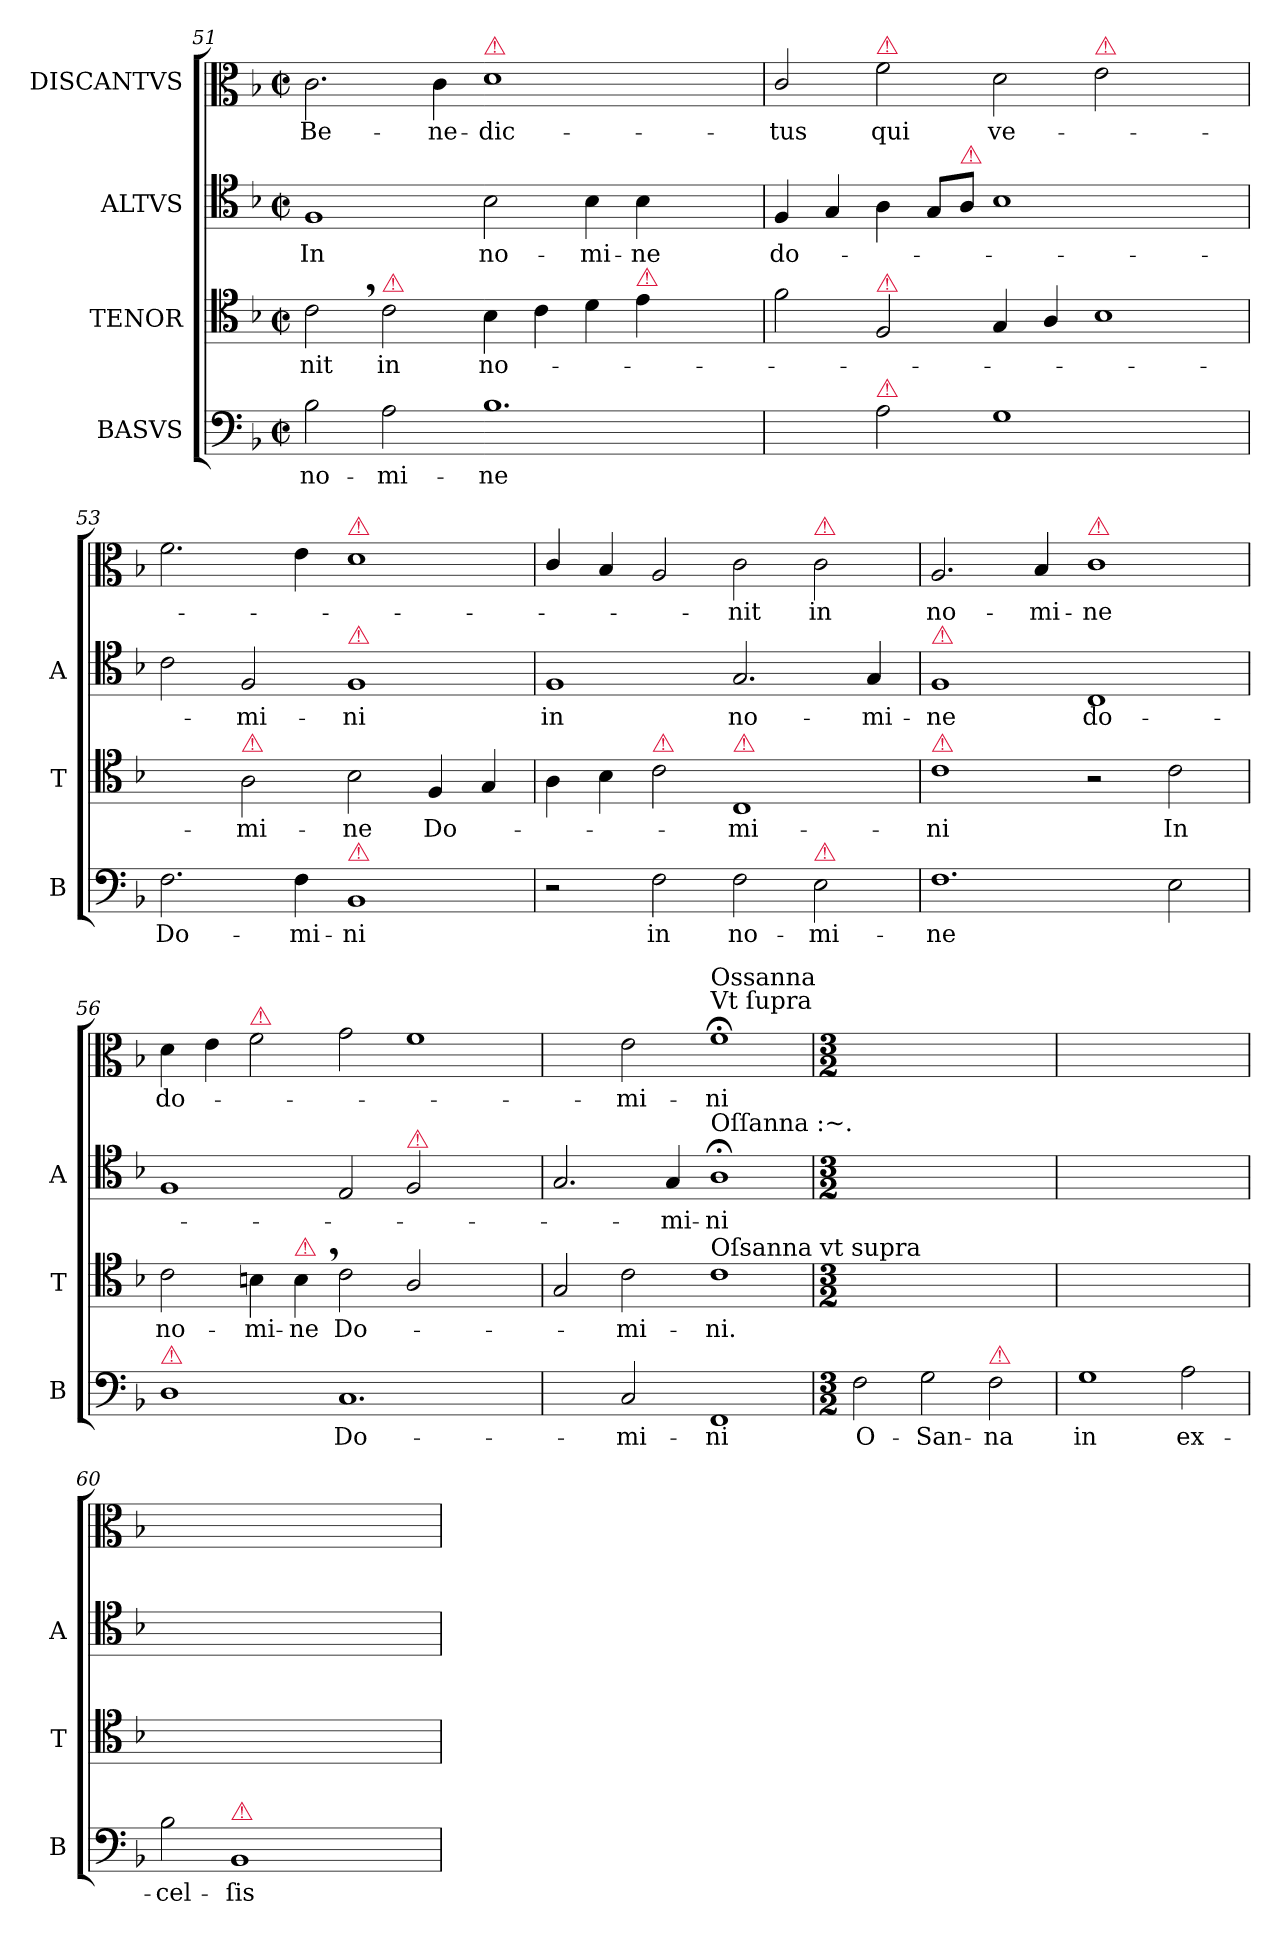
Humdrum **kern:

**kern	**text	**kern	**text	**kern	**text	**kern	**text
*part4	*part4	*part3	*part3	*part2	*part2	*part1	*part1
*staff4	*staff4	*staff3	*staff3	*staff2	*staff2	*staff1	*staff1
*I"BASVS	*	*I"TENOR	*	*I"ALTVS	*	*I"DISCANTVS	*
*I'B	*	*I'T	*	*I'A	*	*	*
*clefF4	*	*clefC4	*	*clefC4	*	*clefC3	*
*k[b-]	*	*k[b-]	*	*k[b-]	*	*k[b-]	*
*F:	*	*F:	*	*F:	*	*F:	*
*M2/1	*	*M2/1	*	*M2/1	*	*M2/1	*
*met(c|)	*	*met(c|)	*	*met(c|)	*	*met(c|)	*
=51	=51	=51	=51	=51	=51	=51	=51
2B-\	no-	2c,\	nit	1F	In	2.c\	Be-
!	!	!LO:TX:a:color=crimson:t=⚠	!	!	!	!	!
2A\	-mi-	2c\	in	.	.	.	.
.	.	.	.	.	.	4c\	-ne-
!	!	!	!	!	!	!LO:TX:a:color=crimson:t=⚠	!
1.B-	-ne	4B-\	no-	2B-\	no-	1d	-dic-
.	.	4c\	.	.	.	.	.
.	.	4d\	.	4B-\	-mi-	.	.
!	!	!LO:TX:a:color=crimson:t=⚠	!	!	!	!	!
.	.	4e\	.	4B-\	-ne	.	.
.	.	2ryy	.	2ryy	.	2ryy	.
=52	=52	=52	=52	=52	=52	=52	=52
2ryy	.	2f\	.	4F/	do-	2c/	-tus
.	.	.	.	4G/	.	.	.
!	!	!	!	!	!	!LO:TX:a:color=crimson:t=⚠	!
!	!	!LO:TX:a:color=crimson:t=⚠	!	!	!	!	!
!LO:TX:a:color=crimson:t=⚠	!	!	!	!	!	!	!
2A\	.	2F/	.	4A\	.	2f\	qui
.	.	.	.	8G/L	.	.	.
!	!	!	!	!LO:TX:a:color=crimson:t=⚠	!	!	!
.	.	.	.	8A/J	.	.	.
1G	.	4G/	.	1B-	.	2d\	ve-
.	.	4A/	.	.	.	.	.
!	!	!	!	!	!	!LO:TX:a:color=crimson:t=⚠	!
.	.	1B-	.	.	.	2e\	.
2ryy	.	.	.	2ryy	.	2ryy	.
=53	=53	=53	=53	=53	=53	=53	=53
2.F\	Do-	2ryy	.	2c\	.	2.f\	.
!	!	!LO:TX:a:color=crimson:t=⚠	!	!	!	!	!
.	.	2A\	mi-	2F/	-mi-	.	.
4F\	-mi-	.	.	.	.	4e\	.
!	!	!	!	!	!	!LO:TX:a:color=crimson:t=⚠	!
!	!	!	!	!LO:TX:a:color=crimson:t=⚠	!	!	!
!LO:TX:a:color=crimson:t=⚠	!	!	!	!	!	!	!
1BB-	-ni	2B-\	-ne	1F	-ni	1d	.
.	.	4F/	Do-	.	.	.	.
.	.	4G/	.	.	.	.	.
=54	=54	=54	=54	=54	=54	=54	=54
2r	.	4A\	.	1F	in	4c/	.
.	.	4B-\	.	.	.	4B-/	.
!	!	!LO:TX:a:color=crimson:t=⚠	!	!	!	!	!
2F\	in	2c\	.	.	.	2A/	.
!	!	!LO:TX:a:color=crimson:t=⚠	!	!	!	!	!
2F\	no-	1C	-mi-	2.G/	no-	2c\	-nit
!	!	!	!	!	!	!LO:TX:a:color=crimson:t=⚠	!
!LO:TX:a:color=crimson:t=⚠	!	!	!	!	!	!	!
2E\	-mi-	.	.	.	.	2c\	in
.	.	.	.	4G/	-mi-	.	.
=55	=55	=55	=55	=55	=55	=55	=55
!	!	!	!	!LO:TX:a:color=crimson:t=⚠	!	!	!
!	!	!LO:TX:a:color=crimson:t=⚠	!	!	!	!	!
1.F	-ne	1c	-ni	1F	-ne	2.A/	no-
.	.	.	.	.	.	4B-/	-mi-
!	!	!	!	!	!	!LO:TX:a:color=crimson:t=⚠	!
.	.	2r	.	1C	do-	1c	-ne
2E\	.	2c\	In	.	.	.	.
=56	=56	=56	=56	=56	=56	=56	=56
!LO:TX:a:color=crimson:t=⚠	!	!	!	!	!	!	!
1D	.	2c\	no-	1F	.	4d\	do-
.	.	.	.	.	.	4e\	.
!	!	!	!	!	!	!LO:TX:a:color=crimson:t=⚠	!
.	.	4Bn\	-mi-	.	.	2f\	.
!	!	!LO:TX:a:color=crimson:t=⚠	!	!	!	!	!
.	.	4B,\	-ne	.	.	.	.
1.C	Do-	2c\	Do-	2E/	.	2g\	.
!	!	!	!	!LO:TX:a:color=crimson:t=⚠	!	!	!
.	.	2A/	.	2F/	.	1f	.
.	.	2ryy	.	2ryy	.	.	.
=57	=57	=57	=57	=57	=57	=57	=57
2ryy	.	2G/	.	2.G/	.	2ryy	.
2C/	-mi-	2c\	-mi-	.	.	2e\	-mi-
.	.	.	.	4G/	-mi-	.	.
!	!	!	!	!	!	!LO:TX:a:t=Ossanna\nVt ſupra	!
!	!	!	!	!LO:TX:a:t=Oſſanna &colon;~.	!	!	!
!	!	!LO:TX:a:t=Oſsanna vt supra	!	!	!	!	!
1FF	-ni	1c	-ni.	1A;<	-ni	1f;<	-ni
=58	=58	=58	=58	=58	=58	=58	=58
*M3/2	*	*M3/2	*	*M3/2	*	*M3/2	*
2F\	O-	2c\yy	O-	2A\yy	Os-	2f\yy	Os-
2G\	-San-	2B-\yy	-ſan-	2B-\yy	-san-	2d\yy	-san-
!LO:TX:a:color=crimson:t=⚠	!	!	!	!	!	!	!
2F\	-na	2c\yy	-na	2A\yy	-na	2f\yy	-na
=59	=59	=59	=59	=59	=59	=59	=59
1G	in	1B-yy	in	1dyy	in	1e-Xyy	in
2A\	ex-	2A\yy	ex-	2c\yy	ex-	2e-\yy	ex-
=60	=60	=60	=60	=60	=60	=60	=60
2B-\	-cel-	1dyy	-cel-	1B-yy	-cel-	1dyy	-cel-
!LO:TX:a:color=crimson:t=⚠	!	!	!	!	!	!	!
1BB-	-ſis	.	.	.	.	.	.
.	.	2d,\yy	-ſis	2B-\yy	-sis	1dyy	-sis
2ryy	.	2ryy	.	2ryy	.	.	.
=	=	=	=	=	=	=	=
*-	*-	*-	*-	*-	*-	*-	*-
